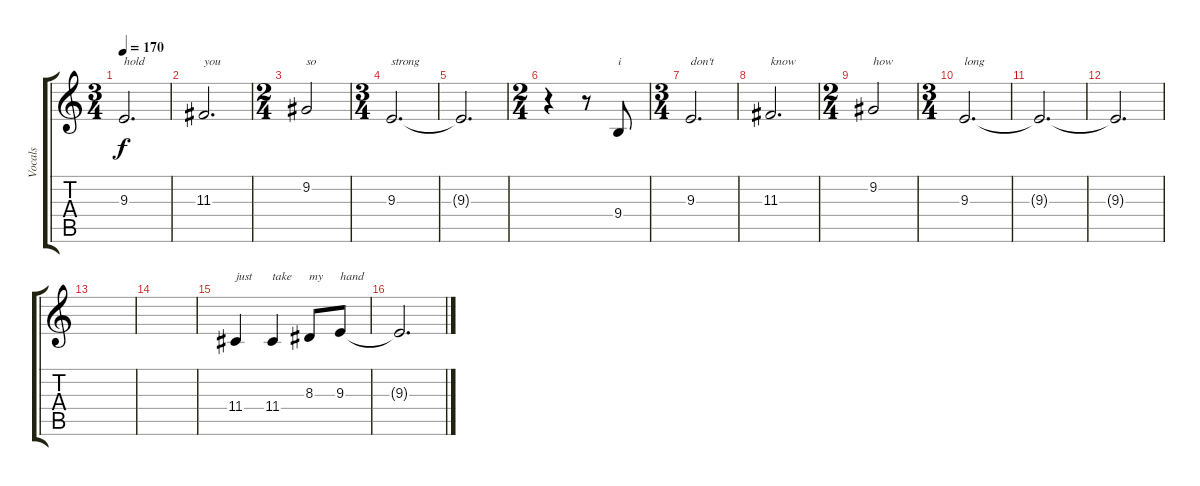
\track ("Vocals" "Vocals") {instrument oboe}
\staff {score tabs}
\tuning (E4 B3 G3 D3 A2 E2) {hide}
\ts (3 4)
\tempo 170
\clef g2
\ks c
9.3.2{d txt "hold" dy f} |
11.3.2{d txt "you"} |
\ts (2 4)
9.2.2{txt "so"} |
\ts (3 4)
9.3.2{d txt "strong"} |
9.3{t}.2{d} |
\ts (2 4)
r.4 r.8 9.4.8{txt "i"} |
\ts (3 4)
9.3.2{d txt "don't"} |
11.3.2{d txt "know"} |
\ts (2 4)
9.2.2{txt "how "} |
\ts (3 4)
9.3.2{d txt "long"} |
9.3{t}.2{d} |
9.3{t}.2{d} |
|
|
11.4.4{txt "just"} 11.4.4{txt "take"} 8.3.8{txt "my"} 9.3.8{txt "hand"} |
9.3{t}.2{d}
